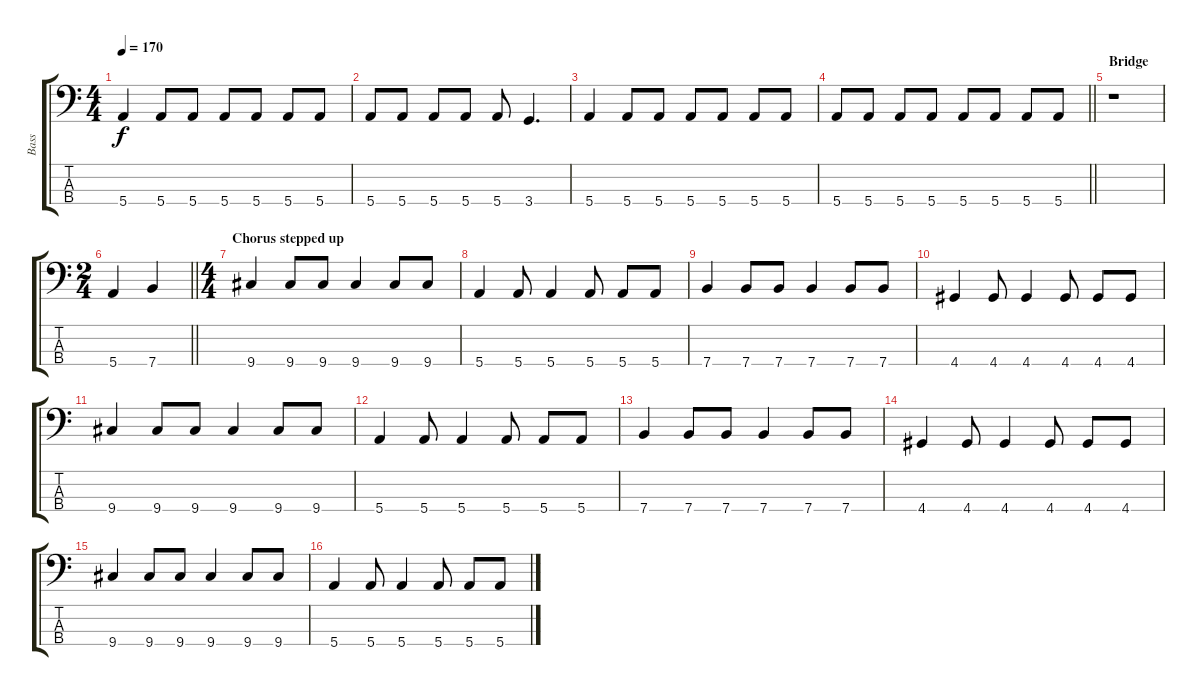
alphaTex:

\track ("Bass" "Bass") {instrument electricbasspick}
\staff {score tabs}
\tuning (G2 D2 A1 E1) {hide}
\ts (4 4)
\tempo 170
\clef f4
\ks c
5.4.4{dy f} 5.4.8 5.4.8 5.4.8 5.4.8 5.4.8 5.4.8 |
5.4.8 5.4.8 5.4.8 5.4.8 5.4.8 3.4.4{d} |
5.4.4 5.4.8 5.4.8 5.4.8 5.4.8 5.4.8 5.4.8 |
\barLineRight lightlight
5.4.8 5.4.8 5.4.8 5.4.8 5.4.8 5.4.8 5.4.8 5.4.8 |
\section ("" "Bridge")
r.1 |
\ts (2 4)
\barLineRight lightlight
5.4.4 7.4.4 |
\ts (4 4)
\section ("" "Chorus stepped up")
9.4.4 9.4.8 9.4.8 9.4.4 9.4.8 9.4.8 |
5.4.4 5.4.8 5.4.4 5.4.8 5.4.8 5.4.8 |
7.4.4 7.4.8 7.4.8 7.4.4 7.4.8 7.4.8 |
4.4.4 4.4.8 4.4.4 4.4.8 4.4.8 4.4.8 |
9.4.4 9.4.8 9.4.8 9.4.4 9.4.8 9.4.8 |
5.4.4 5.4.8 5.4.4 5.4.8 5.4.8 5.4.8 |
7.4.4 7.4.8 7.4.8 7.4.4 7.4.8 7.4.8 |
4.4.4 4.4.8 4.4.4 4.4.8 4.4.8 4.4.8 |
9.4.4 9.4.8 9.4.8 9.4.4 9.4.8 9.4.8 |
5.4.4 5.4.8 5.4.4 5.4.8 5.4.8 5.4.8
